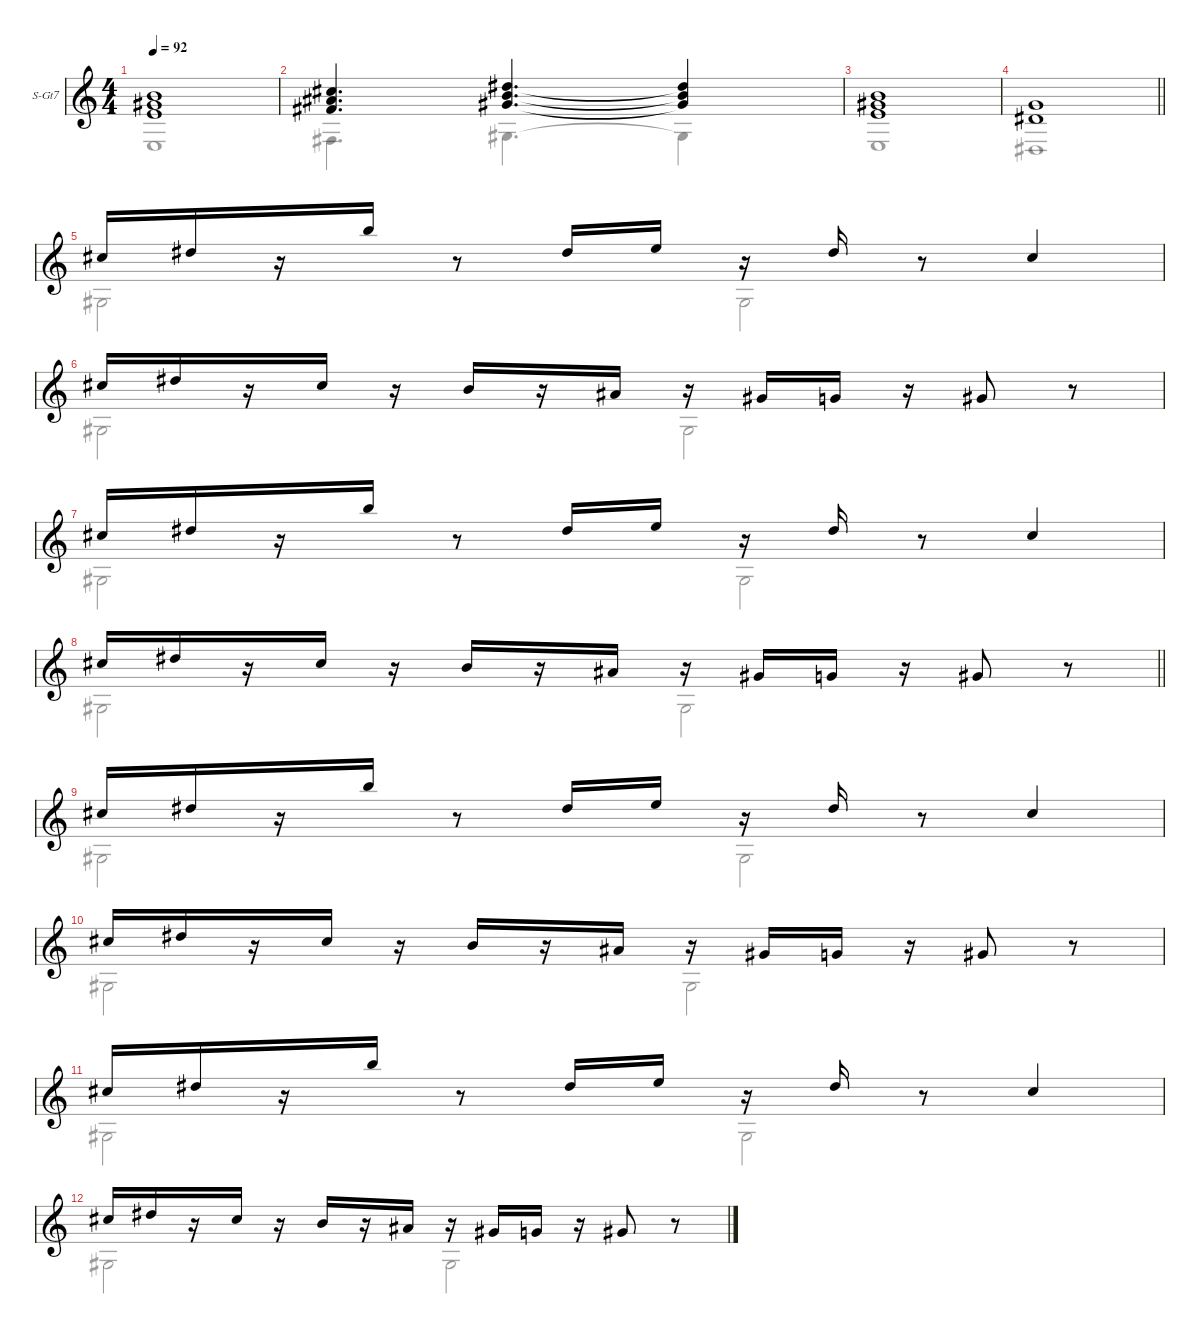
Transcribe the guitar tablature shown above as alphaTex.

\hideDynamics
\bracketExtendMode nobrackets
\firstSystemTrackNameOrientation horizontal
\otherSystemsTrackNameOrientation horizontal
\track ("Piano real" "S-Gt7") {instrument brightacousticpiano}
\staff {score}
\tuning (E4 B3 G3 D3 A2 E2 B1)
\displaytranspose 12
\voice
\ts (4 4)
\tempo 92
\clef g2
\ks aminor
(0.2 1.3{acc #} 2.4).1{dy f} |
(2.2{acc #} 3.3{acc #} 4.4{acc #}).4{d} (4.2{acc #} 4.3 6.4{acc #}).4{d} (4.2{t acc #} 4.3{t} 6.4{t acc #}).4 |
(0.2 1.3{acc #} 2.4).1 |
\barLineRight lightlight
(5.4 6.5{acc #}).1 |
6.3{acc #}.16 4.2{acc #}.16 r.16 7.1.16 r.8 4.2{acc #}.16 5.2.16 r.16 4.2{acc #}.16 r.8 6.3{acc #}.4 |
6.3{acc #}.16 4.2{acc #}.16 r.16 6.3{acc #}.16 r.16 4.3.16 r.16 3.3{acc #}.16 r.16 6.4{acc #}.16 5.4.16 r.16 6.4{acc #}.8 r.8 |
6.3{acc #}.16 4.2{acc #}.16 r.16 7.1.16 r.8 4.2{acc #}.16 5.2.16 r.16 4.2{acc #}.16 r.8 6.3{acc #}.4 |
\barLineRight lightlight
6.3{acc #}.16 4.2{acc #}.16 r.16 6.3{acc #}.16 r.16 4.3.16 r.16 3.3{acc #}.16 r.16 6.4{acc #}.16 5.4.16 r.16 6.4{acc #}.8 r.8 |
6.3{acc #}.16 4.2{acc #}.16 r.16 7.1.16 r.8 4.2{acc #}.16 5.2.16 r.16 4.2{acc #}.16 r.8 6.3{acc #}.4 |
6.3{acc #}.16 4.2{acc #}.16 r.16 6.3{acc #}.16 r.16 4.3.16 r.16 3.3{acc #}.16 r.16 6.4{acc #}.16 5.4.16 r.16 6.4{acc #}.8 r.8 |
6.3{acc #}.16 4.2{acc #}.16 r.16 7.1.16 r.8 4.2{acc #}.16 5.2.16 r.16 4.2{acc #}.16 r.8 6.3{acc #}.4 |
6.3{acc #}.16 4.2{acc #}.16 r.16 6.3{acc #}.16 r.16 4.3.16 r.16 3.3{acc #}.16 r.16 6.4{acc #}.16 5.4.16 r.16 6.4{acc #}.8 r.8
\voice
\clef g2
\ottava regular
\simile none
\ks aminor
0.6.1{dy f} |
2.6{acc #}.4{d} 4.6{acc #}.4{d} 4.6{t acc #}.4 |
0.6.1 |
\barLineRight lightlight
4.7{acc #}.1 |
4.6{acc #}.2 4.6{acc #}.2 |
4.6{acc #}.2 4.6{acc #}.2 |
4.6{acc #}.2 4.6{acc #}.2 |
\barLineRight lightlight
4.6{acc #}.2 4.6{acc #}.2 |
4.6{acc #}.2 4.6{acc #}.2 |
4.6{acc #}.2 4.6{acc #}.2 |
4.6{acc #}.2 4.6{acc #}.2 |
4.6{acc #}.2 4.6{acc #}.2
